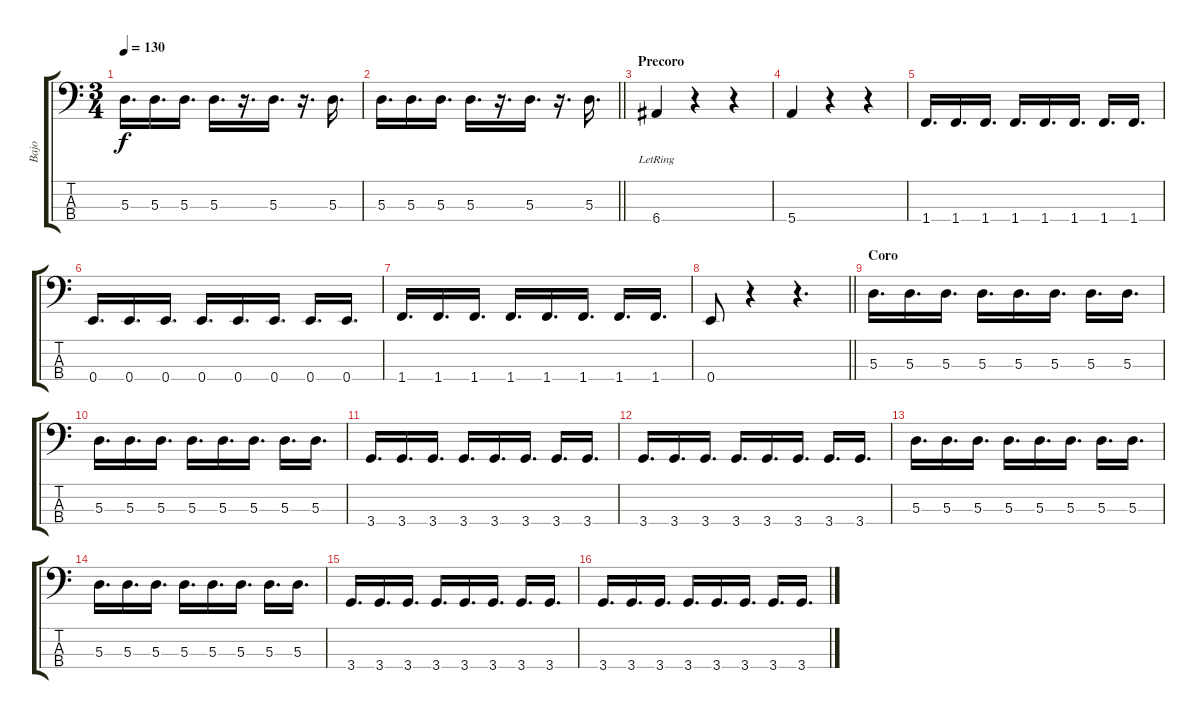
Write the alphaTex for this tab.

\track ("Bajo" "Bajo") {instrument electricbasspick}
\staff {score tabs}
\tuning (G2 D2 A1 E1) {hide}
\ts (3 4)
\tempo 130
\clef f4
\ks c
5.3.16{d dy f} 5.3.16{d} 5.3.16{d} 5.3.16{d} r.16{d} 5.3.16{d} r.16{d} 5.3.16{d} |
\barLineRight lightlight
5.3.16{d} 5.3.16{d} 5.3.16{d} 5.3.16{d} r.16{d} 5.3.16{d} r.16{d} 5.3.16{d} |
\section ("" "Precoro")
6.4{lr}.4 r.4 r.4 |
5.4.4 r.4 r.4 |
1.4.16{d} 1.4.16{d} 1.4.16{d} 1.4.16{d} 1.4.16{d} 1.4.16{d} 1.4.16{d} 1.4.16{d} |
0.4.16{d} 0.4.16{d} 0.4.16{d} 0.4.16{d} 0.4.16{d} 0.4.16{d} 0.4.16{d} 0.4.16{d} |
1.4.16{d} 1.4.16{d} 1.4.16{d} 1.4.16{d} 1.4.16{d} 1.4.16{d} 1.4.16{d} 1.4.16{d} |
\barLineRight lightlight
0.4.8 r.4 r.4{d} |
\section ("" "Coro")
5.3.16{d} 5.3.16{d} 5.3.16{d} 5.3.16{d} 5.3.16{d} 5.3.16{d} 5.3.16{d} 5.3.16{d} |
5.3.16{d} 5.3.16{d} 5.3.16{d} 5.3.16{d} 5.3.16{d} 5.3.16{d} 5.3.16{d} 5.3.16{d} |
3.4.16{d} 3.4.16{d} 3.4.16{d} 3.4.16{d} 3.4.16{d} 3.4.16{d} 3.4.16{d} 3.4.16{d} |
3.4.16{d} 3.4.16{d} 3.4.16{d} 3.4.16{d} 3.4.16{d} 3.4.16{d} 3.4.16{d} 3.4.16{d} |
5.3.16{d} 5.3.16{d} 5.3.16{d} 5.3.16{d} 5.3.16{d} 5.3.16{d} 5.3.16{d} 5.3.16{d} |
5.3.16{d} 5.3.16{d} 5.3.16{d} 5.3.16{d} 5.3.16{d} 5.3.16{d} 5.3.16{d} 5.3.16{d} |
3.4.16{d} 3.4.16{d} 3.4.16{d} 3.4.16{d} 3.4.16{d} 3.4.16{d} 3.4.16{d} 3.4.16{d} |
3.4.16{d} 3.4.16{d} 3.4.16{d} 3.4.16{d} 3.4.16{d} 3.4.16{d} 3.4.16{d} 3.4.16{d}
